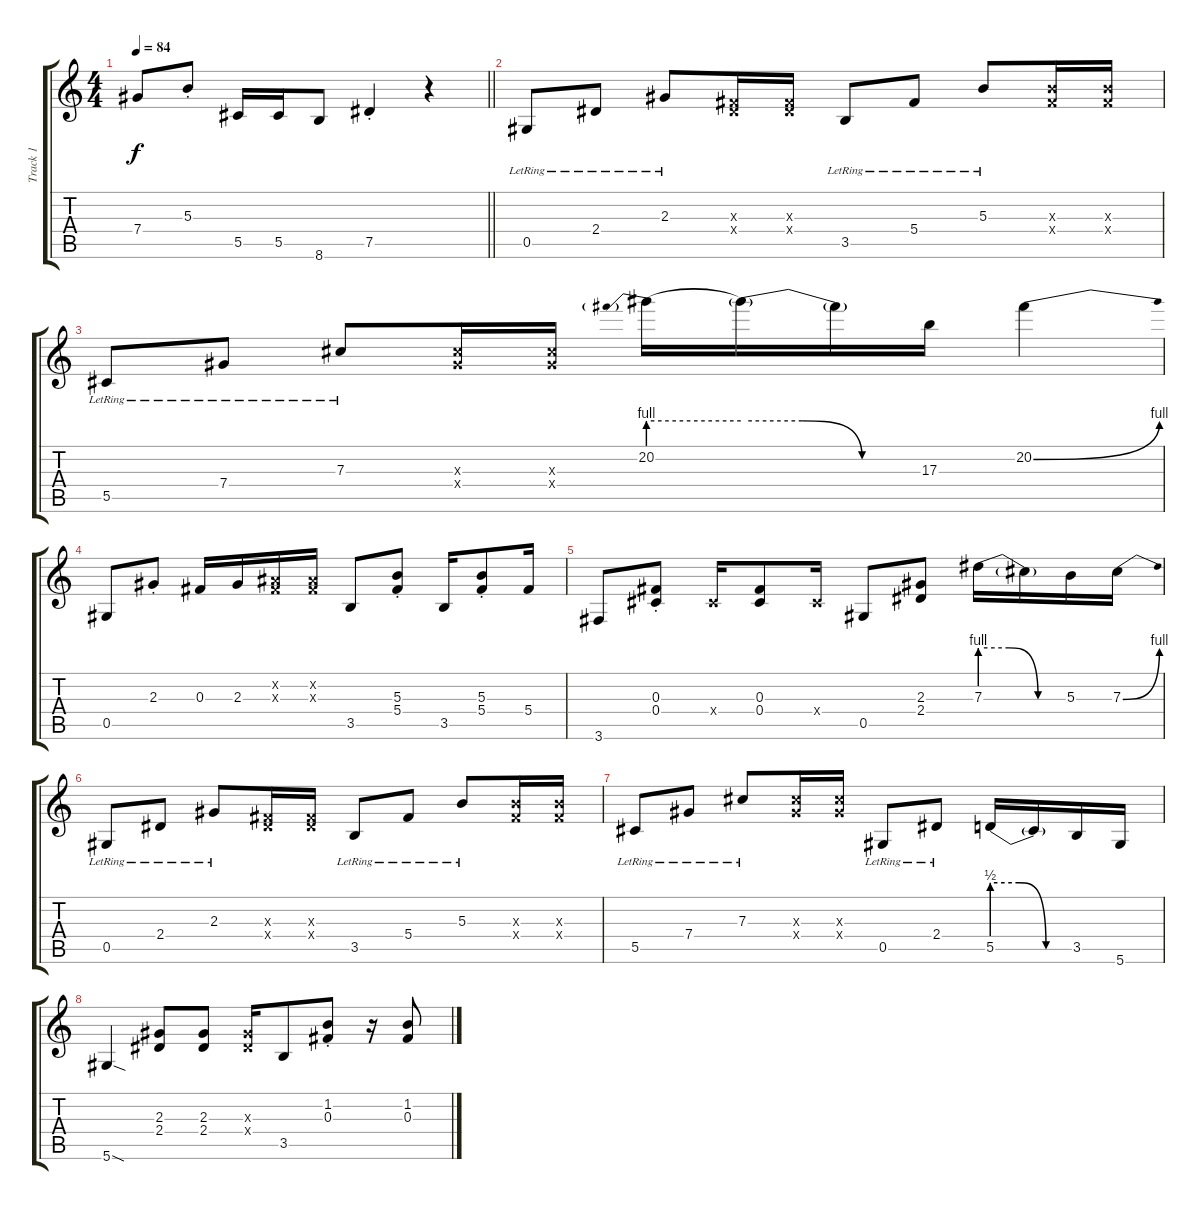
\track ("Track 1" "Track 1") {instrument distortionguitar}
\staff {score tabs}
\tuning (Eb4 Bb3 Gb3 Db3 Ab2 Eb2) {hide}
\ts (4 4)
\tempo 84
\clef g2
\barLineRight lightlight
\ks c
7.4.8{dy f} 5.3{st}.8 5.5.16 5.5.16 8.6.8 7.5{st}.4 r.4 |
0.5{lr}.8 2.4{lr}.8 2.3{lr}.8 (0.3{x} 2.4{x}).16 (0.3{x} 2.4{x}).16 3.5{lr}.8 5.4{lr}.8 5.3{lr}.8 (5.3{x} 5.4{x}).16 (5.3{x} 5.4{x}).16 |
5.5{lr}.8 7.4{lr}.8 7.3{lr}.8 (7.3{x} 7.4{x}).16 (7.3{x} 7.4{x}).16 20.2{be (prebend 0 4 60 4)}.16 20.2{be (custom 0 4 20 4 40 0 60 0) t}.16 20.2{t}.16 17.3.16 20.2{be (bend 0 0 60 4)}.4 |
0.5.8 2.3{st}.8 0.3.16 2.3.16 (0.2{x} 0.3{x}).16 (0.2{x} 0.3{x}).16 3.5.8 (5.3{st} 5.4{st}).8 3.5.16 (5.3{st} 5.4{st}).8 5.4.16 |
3.6.8 (0.3{st} 0.4{st}).8 0.4{x}.16 (0.3 0.4).8 0.4{x}.16 0.5.8 (2.3 2.4).8 7.3{be (custom 0 4 20 4 40 0 60 0)}.16 7.3{t}.16 5.3.16 7.3{be (bend 0 0 60 4)}.16 |
0.5{lr}.8 2.4{lr}.8 2.3{lr}.8 (0.3{x} 2.4{x}).16 (0.3{x} 2.4{x}).16 3.5{lr}.8 5.4{lr}.8 5.3{lr}.8 (5.3{x} 5.4{x}).16 (5.3{x} 5.4{x}).16 |
5.5{lr}.8 7.4{lr}.8 7.3{lr}.8 (7.3{x} 7.4{x}).16 (7.3{x} 7.4{x}).16 0.5{lr}.8 2.4{lr}.8 5.5{be (custom 0 2 20 2 40 0 60 0)}.16 5.5{t}.16 3.5.16 5.6.16 |
5.6{sod}.4 (2.3 2.4).8 (2.3 2.4).8 (2.3{x} 2.4{x}).16 3.5.8 (1.2{st} 0.3{st}).8 r.16 (1.2 0.3).8
